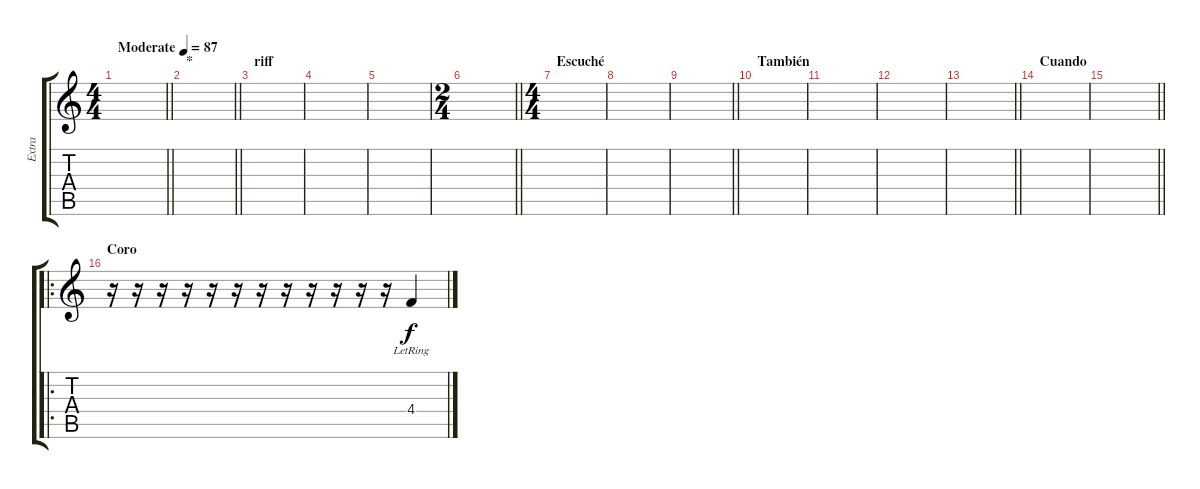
\track ("Extra" "Extra") {instrument overdrivenguitar}
\staff {score tabs}
\tuning (Eb4 Bb3 Gb3 Db3 Ab2 Db2) {hide}
\ts (4 4)
\tempo (87 "Moderate")
\clef g2
\barLineRight lightlight
\ks c
|
\section ("" "*")
\barLineRight lightlight
|
\section ("" "riff")
|
|
|
\ts (2 4)
\barLineRight lightlight
|
\ts (4 4)
\section ("" "Escuché")
|
|
\barLineRight lightlight
|
\section ("" "También")
|
|
|
\barLineRight lightlight
|
\section ("" "Cuando")
|
\barLineRight lightlight
|
\ro
\section ("" "Coro")
r.16 r.16 r.16 r.16 r.16 r.16 r.16 r.16 r.16 r.16 r.16 r.16 4.4{lr}.4
